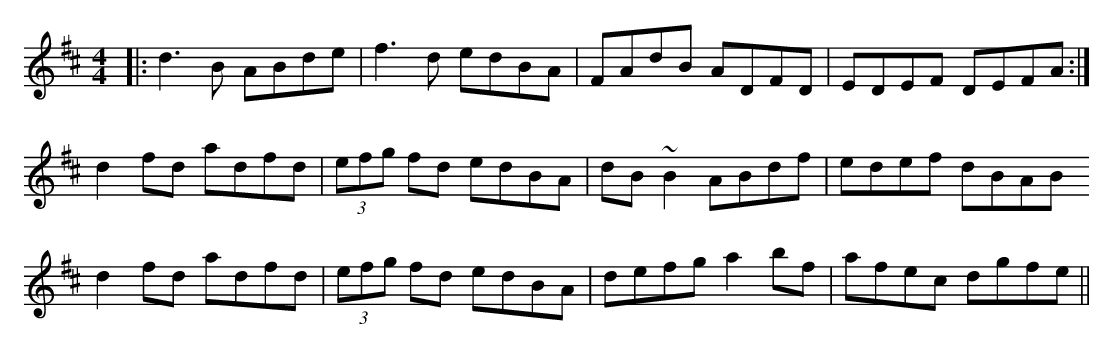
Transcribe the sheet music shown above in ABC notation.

X:1
M:4/4
K:D
|:d3B ABde|f3d edBA|FAdB ADFD|EDEF DEFA:|
d2fd adfd|(3efg fd edBA|dB~B2 ABdf|edef dBAB
d2fd adfd|(3efg fd edBA|defg a2bf|afec dgfe||
